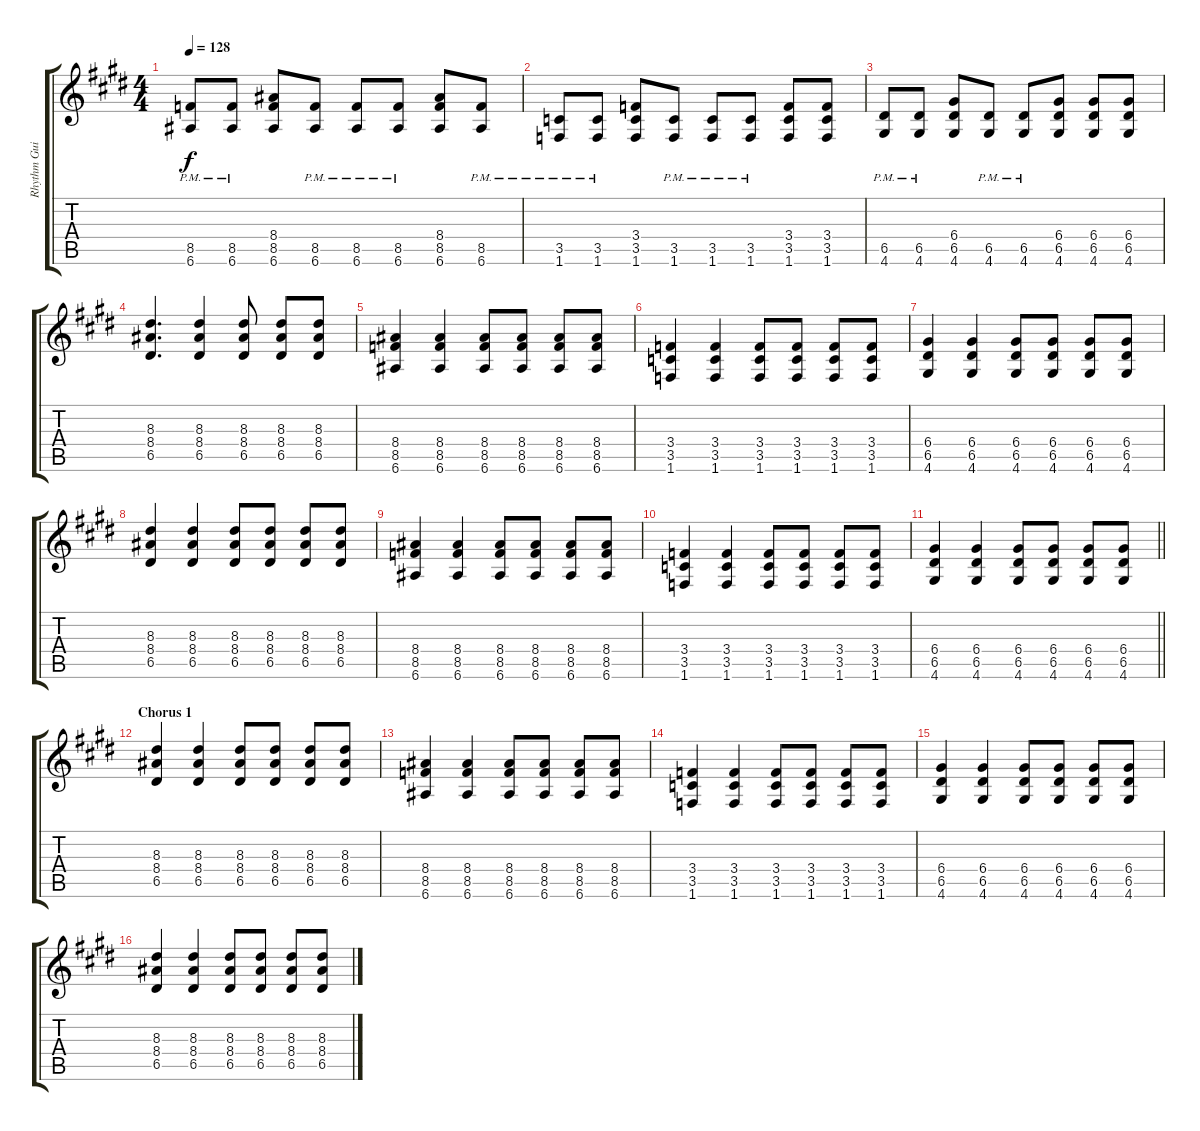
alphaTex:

\track ("Rhythm Guitar" "Rhythm Gui") {instrument overdrivenguitar}
\staff {score tabs}
\tuning (E4 B3 G3 D3 A2 E2) {hide}
\ts (4 4)
\tempo 128
\clef g2
\ks e
(8.5{pm} 6.6{pm}).8{dy f} (8.5{pm} 6.6{pm}).8 (8.4 8.5 6.6).8 (8.5{pm} 6.6{pm}).8 (8.5{pm} 6.6{pm}).8 (8.5{pm} 6.6{pm}).8 (8.4 8.5 6.6).8 (8.5{pm} 6.6{pm}).8 |
(3.5{pm} 1.6{pm}).8 (3.5{pm} 1.6{pm}).8 (3.4 3.5 1.6).8 (3.5{pm} 1.6{pm}).8 (3.5{pm} 1.6{pm}).8 (3.5{pm} 1.6{pm}).8 (3.4 3.5 1.6).8 (3.4 3.5 1.6).8 |
(6.5{pm} 4.6{pm}).8 (6.5{pm} 4.6{pm}).8 (6.4 6.5 4.6).8 (6.5{pm} 4.6{pm}).8 (6.5{pm} 4.6{pm}).8 (6.4 6.5 4.6).8 (6.4 6.5 4.6).8 (6.4 6.5 4.6).8 |
(8.3 8.4 6.5).4{d} (8.3 8.4 6.5).4 (8.3 8.4 6.5).8 (8.3 8.4 6.5).8 (8.3 8.4 6.5).8 |
(8.4 8.5 6.6).4 (8.4 8.5 6.6).4 (8.4 8.5 6.6).8 (8.4 8.5 6.6).8 (8.4 8.5 6.6).8 (8.4 8.5 6.6).8 |
(3.4 3.5 1.6).4 (3.4 3.5 1.6).4 (3.4 3.5 1.6).8 (3.4 3.5 1.6).8 (3.4 3.5 1.6).8 (3.4 3.5 1.6).8 |
(6.4 6.5 4.6).4 (6.4 6.5 4.6).4 (6.4 6.5 4.6).8 (6.4 6.5 4.6).8 (6.4 6.5 4.6).8 (6.4 6.5 4.6).8 |
(8.3 8.4 6.5).4 (8.3 8.4 6.5).4 (8.3 8.4 6.5).8 (8.3 8.4 6.5).8 (8.3 8.4 6.5).8 (8.3 8.4 6.5).8 |
(8.4 8.5 6.6).4 (8.4 8.5 6.6).4 (8.4 8.5 6.6).8 (8.4 8.5 6.6).8 (8.4 8.5 6.6).8 (8.4 8.5 6.6).8 |
(3.4 3.5 1.6).4 (3.4 3.5 1.6).4 (3.4 3.5 1.6).8 (3.4 3.5 1.6).8 (3.4 3.5 1.6).8 (3.4 3.5 1.6).8 |
\barLineRight lightlight
(6.4 6.5 4.6).4 (6.4 6.5 4.6).4 (6.4 6.5 4.6).8 (6.4 6.5 4.6).8 (6.4 6.5 4.6).8 (6.4 6.5 4.6).8 |
\section ("" "Chorus 1")
(8.3 8.4 6.5).4 (8.3 8.4 6.5).4 (8.3 8.4 6.5).8 (8.3 8.4 6.5).8 (8.3 8.4 6.5).8 (8.3 8.4 6.5).8 |
(8.4 8.5 6.6).4 (8.4 8.5 6.6).4 (8.4 8.5 6.6).8 (8.4 8.5 6.6).8 (8.4 8.5 6.6).8 (8.4 8.5 6.6).8 |
(3.4 3.5 1.6).4 (3.4 3.5 1.6).4 (3.4 3.5 1.6).8 (3.4 3.5 1.6).8 (3.4 3.5 1.6).8 (3.4 3.5 1.6).8 |
(6.4 6.5 4.6).4 (6.4 6.5 4.6).4 (6.4 6.5 4.6).8 (6.4 6.5 4.6).8 (6.4 6.5 4.6).8 (6.4 6.5 4.6).8 |
(8.3 8.4 6.5).4 (8.3 8.4 6.5).4 (8.3 8.4 6.5).8 (8.3 8.4 6.5).8 (8.3 8.4 6.5).8 (8.3 8.4 6.5).8
